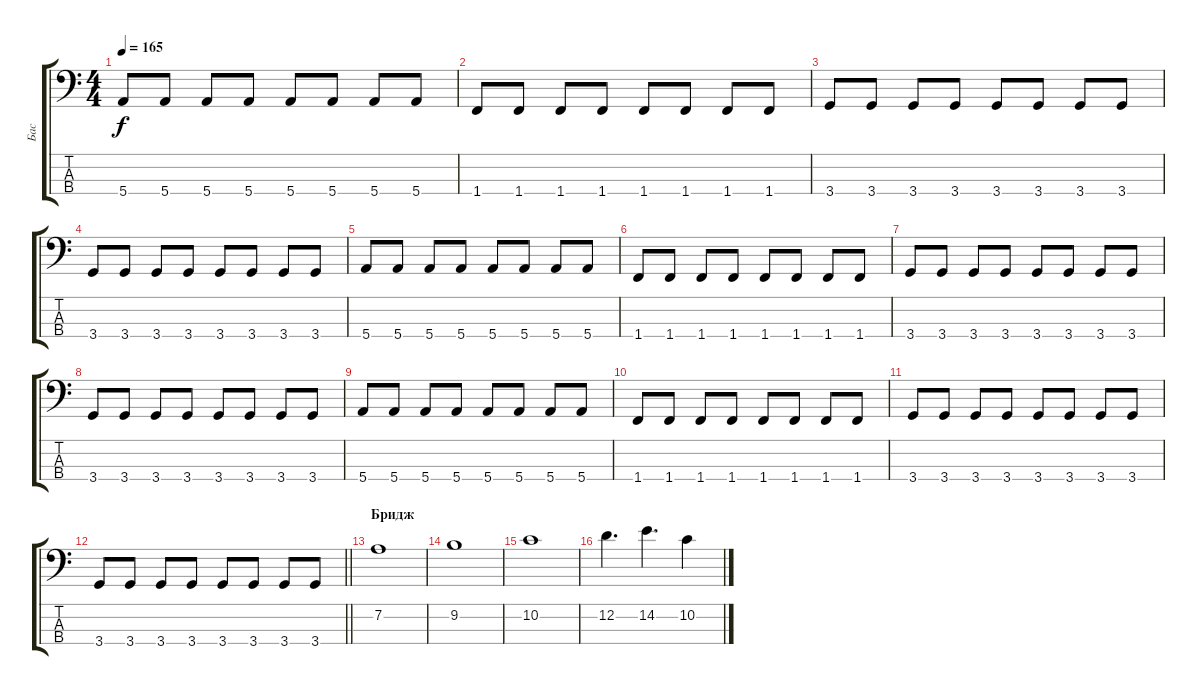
\track ("Бас" "Бас") {instrument electricbasspick}
\staff {score tabs}
\tuning (G2 D2 A1 E1) {hide}
\ts (4 4)
\tempo 165
\clef f4
\ks c
5.4.8{dy f} 5.4.8 5.4.8 5.4.8 5.4.8 5.4.8 5.4.8 5.4.8 |
1.4.8 1.4.8 1.4.8 1.4.8 1.4.8 1.4.8 1.4.8 1.4.8 |
3.4.8 3.4.8 3.4.8 3.4.8 3.4.8 3.4.8 3.4.8 3.4.8 |
3.4.8 3.4.8 3.4.8 3.4.8 3.4.8 3.4.8 3.4.8 3.4.8 |
5.4.8 5.4.8 5.4.8 5.4.8 5.4.8 5.4.8 5.4.8 5.4.8 |
1.4.8 1.4.8 1.4.8 1.4.8 1.4.8 1.4.8 1.4.8 1.4.8 |
3.4.8 3.4.8 3.4.8 3.4.8 3.4.8 3.4.8 3.4.8 3.4.8 |
3.4.8 3.4.8 3.4.8 3.4.8 3.4.8 3.4.8 3.4.8 3.4.8 |
5.4.8 5.4.8 5.4.8 5.4.8 5.4.8 5.4.8 5.4.8 5.4.8 |
1.4.8 1.4.8 1.4.8 1.4.8 1.4.8 1.4.8 1.4.8 1.4.8 |
3.4.8 3.4.8 3.4.8 3.4.8 3.4.8 3.4.8 3.4.8 3.4.8 |
\barLineRight lightlight
3.4.8 3.4.8 3.4.8 3.4.8 3.4.8 3.4.8 3.4.8 3.4.8 |
\section ("" "Бридж")
7.2.1 |
9.2.1 |
10.2.1 |
12.2.4{d} 14.2.4{d} 10.2.4
